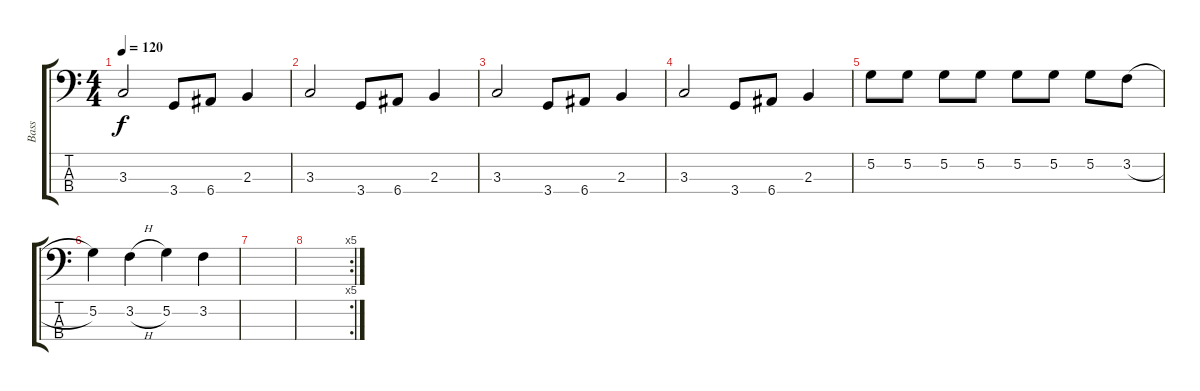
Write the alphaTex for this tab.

\track ("Bass" "Bass") {instrument electricbassfinger}
\staff {score tabs}
\tuning (G2 D2 A1 E1) {hide}
\ts (4 4)
\tempo 120
\clef f4
\ks c
3.3.2{dy f} 3.4.8 6.4.8 2.3.4 |
3.3.2 3.4.8 6.4.8 2.3.4 |
3.3.2 3.4.8 6.4.8 2.3.4 |
3.3.2 3.4.8 6.4.8 2.3.4 |
5.2.8 5.2.8 5.2.8 5.2.8 5.2.8 5.2.8 5.2.8 3.2{h}.8 |
5.2.4 3.2{h}.4 5.2.4 3.2.4 |
|
\rc 5
